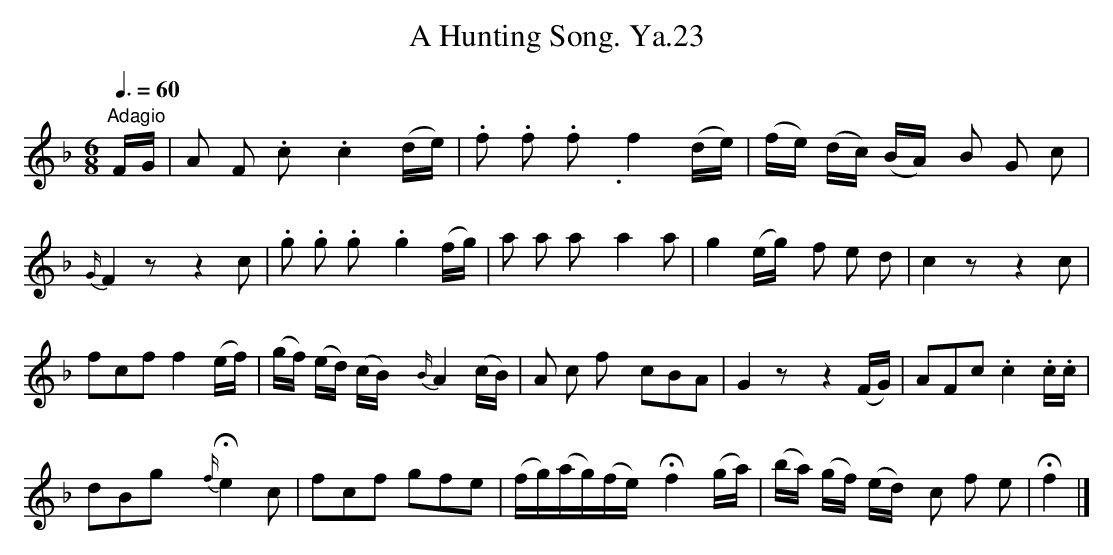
X:1
T:Hunting Song. Ya.23, A
L:1/8
M:6/8
Q:3/8=60
K:F
"Adagio"F/G/|A F .c y.c2 (d/e/)|.f .f .f. yf2(d/e/)|(f/e/) (d/c/) (B/A/) yB G c |
{G/}F2zyz2c|.g .g .g y.g2(f/g/)|a a a ya2a|g2(e/g/)y f e d |c2zyz2c|
fcf f2 (e/f/) | (g/f/) (e/d/) (c/B/) y{B/} A2 (c/B/)|A c f ycBA|G2zyz2(F/G/)|AFc .c2 .c/.c/|
dBg y{f/} !fermata!e2 c|fcf gfe|\
(f/g/)(a/g/)(f/e/) y!fermata!f2(g/a/)|(b/a/) (g/f/) (e/d/) yc f e|!fermata!f2|]
